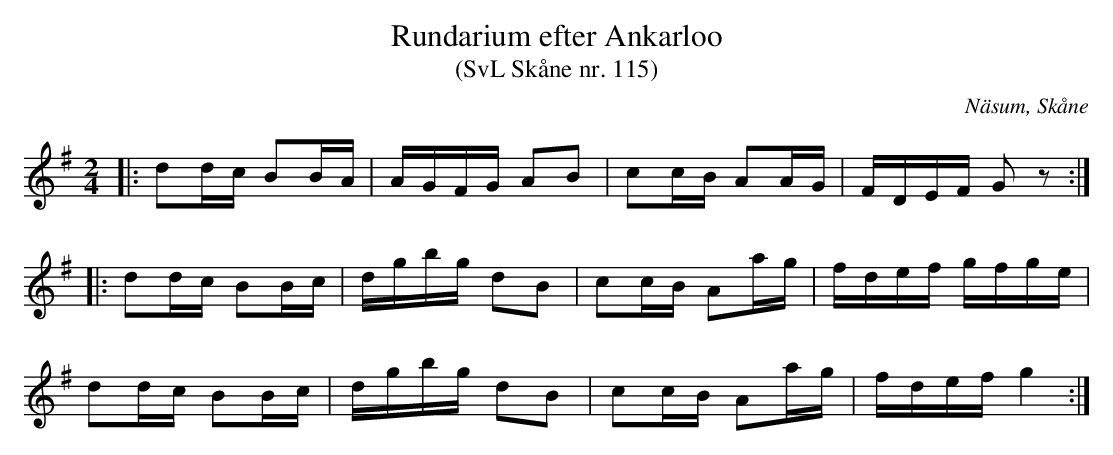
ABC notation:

X:1
T:Rundarium efter Ankarloo
T:(SvL Skåne nr. 115)
O:Näsum, Skåne
M:2/4
L:1/16
K:G
|: d2dc B2BA | AGFG A2B2 | c2cB A2AG | FDEF G2 z2 :|
|: d2dc B2Bc | dgbg d2B2 | c2cB A2ag | fdef gfge |
d2dc B2Bc | dgbg d2B2 | c2cB A2ag | fdef g4 :|
